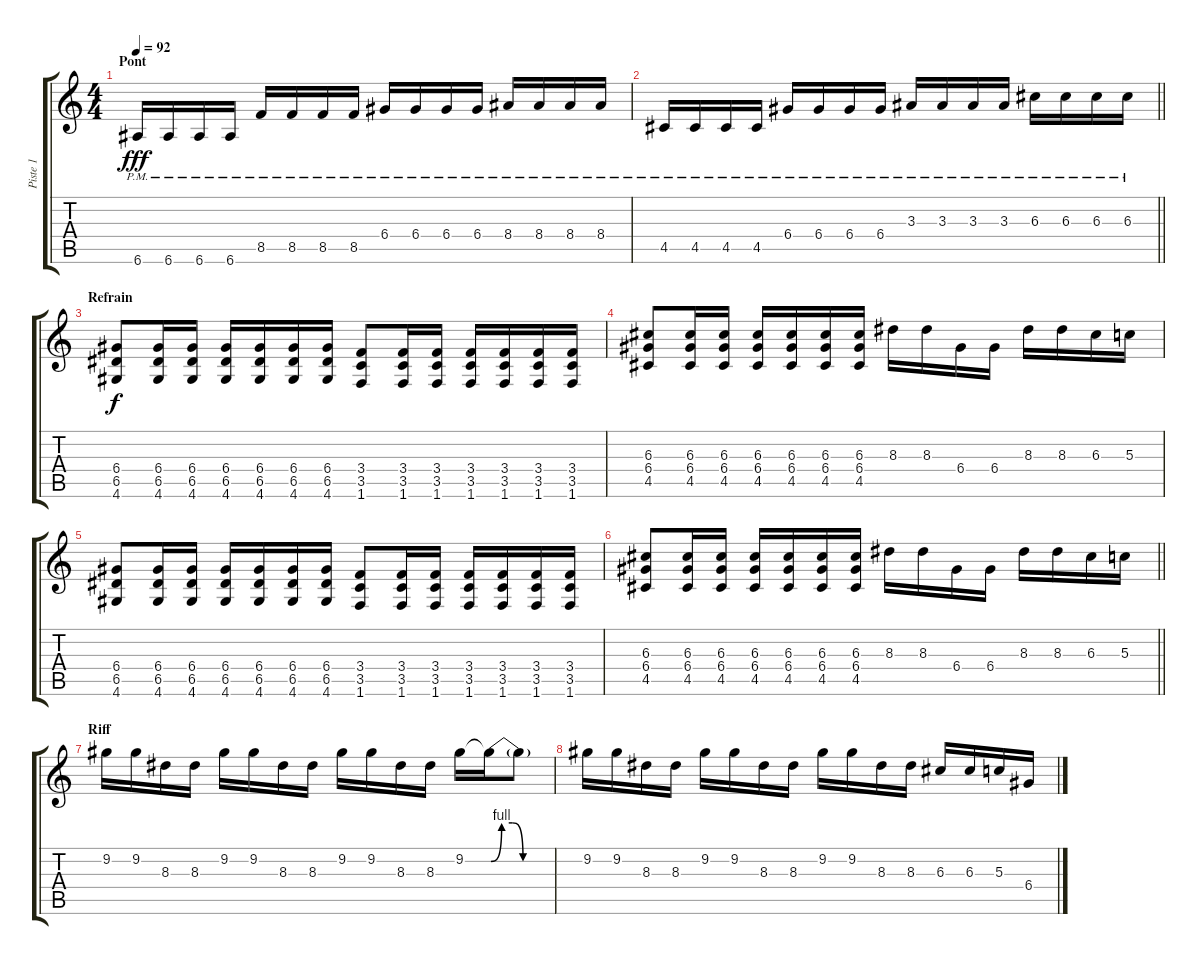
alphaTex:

\track ("Piste 1" "Piste 1") {instrument distortionguitar}
\staff {score tabs}
\tuning (E4 B3 G3 D3 A2 E2) {hide}
\ts (4 4)
\section ("" "Pont")
\tempo 92
\clef g2
\ks c
6.6{pm}.16{dy fff} 6.6{pm}.16 6.6{pm}.16 6.6{pm}.16 8.5{pm}.16 8.5{pm}.16 8.5{pm}.16 8.5{pm}.16 6.4{pm}.16 6.4{pm}.16 6.4{pm}.16 6.4{pm}.16 8.4{pm}.16 8.4{pm}.16 8.4{pm}.16 8.4{pm}.16 |
\barLineRight lightlight
4.5{pm}.16 4.5{pm}.16 4.5{pm}.16 4.5{pm}.16 6.4{pm}.16 6.4{pm}.16 6.4{pm}.16 6.4{pm}.16 3.3{pm}.16 3.3{pm}.16 3.3{pm}.16 3.3{pm}.16 6.3{pm}.16 6.3{pm}.16 6.3{pm}.16 6.3{pm}.16 |
\section ("" "Refrain")
(6.4 6.5 4.6).8{dy f} (6.4 6.5 4.6).16 (6.4 6.5 4.6).16 (6.4 6.5 4.6).16 (6.4 6.5 4.6).16 (6.4 6.5 4.6).16 (6.4 6.5 4.6).16 (3.4 3.5 1.6).8 (3.4 3.5 1.6).16 (3.4 3.5 1.6).16 (3.4 3.5 1.6).16 (3.4 3.5 1.6).16 (3.4 3.5 1.6).16 (3.4 3.5 1.6).16 |
(6.3 6.4 4.5).8 (6.3 6.4 4.5).16 (6.3 6.4 4.5).16 (6.3 6.4 4.5).16 (6.3 6.4 4.5).16 (6.3 6.4 4.5).16 (6.3 6.4 4.5).16 8.3.16 8.3.16 6.4.16 6.4.16 8.3.16 8.3.16 6.3.16 5.3.16 |
(6.4 6.5 4.6).8 (6.4 6.5 4.6).16 (6.4 6.5 4.6).16 (6.4 6.5 4.6).16 (6.4 6.5 4.6).16 (6.4 6.5 4.6).16 (6.4 6.5 4.6).16 (3.4 3.5 1.6).8 (3.4 3.5 1.6).16 (3.4 3.5 1.6).16 (3.4 3.5 1.6).16 (3.4 3.5 1.6).16 (3.4 3.5 1.6).16 (3.4 3.5 1.6).16 |
\barLineRight lightlight
(6.3 6.4 4.5).8 (6.3 6.4 4.5).16 (6.3 6.4 4.5).16 (6.3 6.4 4.5).16 (6.3 6.4 4.5).16 (6.3 6.4 4.5).16 (6.3 6.4 4.5).16 8.3.16 8.3.16 6.4.16 6.4.16 8.3.16 8.3.16 6.3.16 5.3.16 |
\section ("" "Riff")
9.2.16{instrument distortionguitar} 9.2.16 8.3.16 8.3.16 9.2.16 9.2.16 8.3.16 8.3.16 9.2.16 9.2.16 8.3.16 8.3.16 9.2.16 9.2{be (custom 0 0 10 4 20 4 30 0 60 0) t}.16 9.2{t}.8 |
9.2.16 9.2.16 8.3.16 8.3.16 9.2.16 9.2.16 8.3.16 8.3.16 9.2.16 9.2.16 8.3.16 8.3.16 6.3.16 6.3.16 5.3.16 6.4.16
